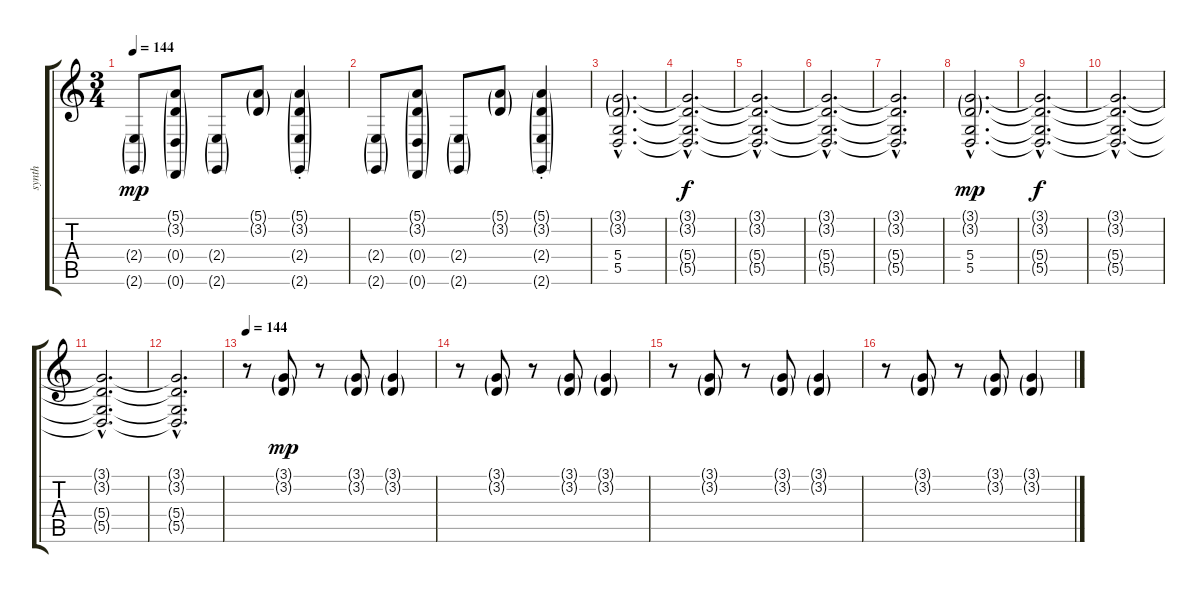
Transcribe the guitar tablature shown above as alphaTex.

\track ("synth" "synth") {instrument lead2sawtooth}
\staff {score tabs}
\tuning (E4 B3 G3 D3 A2 D2) {hide}
\ts (3 4)
\tempo 144
\clef g2
\ks c
(2.4{g} 2.6{g}).8{dy mp} (5.1{g} 3.2{g} 0.4{g} 0.6{g}).8 (2.4{g} 2.6{g}).8 (5.1{g} 3.2{g}).8 (5.1{g} 3.2{g} 2.4{g st} 2.6{g st}).4 |
(2.4{g} 2.6{g}).8 (5.1{g} 3.2{g} 0.4{g} 0.6{g}).8 (2.4{g} 2.6{g}).8 (5.1{g} 3.2{g}).8 (5.1{g} 3.2{g} 2.4{g st} 2.6{g st}).4 |
(3.1{g hac} 3.2{g hac} 5.4{hac} 5.5{hac}).2{d instrument pad3polysynth} |
(3.1{hac t} 3.2{hac t} 5.4{hac t} 5.5{hac t}).2{d dy f} |
(3.1{hac t} 3.2{hac t} 5.4{hac t} 5.5{hac t}).2{d} |
(3.1{hac t} 3.2{hac t} 5.4{hac t} 5.5{hac t}).2{d} |
(3.1{hac t} 3.2{hac t} 5.4{hac t} 5.5{hac t}).2{d} |
(3.1{g hac} 3.2{g hac} 5.4{hac} 5.5{hac}).2{d dy mp} |
(3.1{hac t} 3.2{hac t} 5.4{hac t} 5.5{hac t}).2{d dy f} |
(3.1{hac t} 3.2{hac t} 5.4{hac t} 5.5{hac t}).2{d} |
(3.1{hac t} 3.2{hac t} 5.4{hac t} 5.5{hac t}).2{d} |
(3.1{hac t} 3.2{hac t} 5.4{hac t} 5.5{hac t}).2{d} |
\tempo 144
r.8{volume 9 instrument lead2sawtooth} (3.1{g} 3.2{g}).8{dy mp} r.8 (3.1{g} 3.2{g}).8 (3.1{g} 3.2{g}).4 |
r.8 (3.1{g} 3.2{g}).8 r.8 (3.1{g} 3.2{g}).8 (3.1{g} 3.2{g}).4 |
r.8 (3.1{g} 3.2{g}).8 r.8 (3.1{g} 3.2{g}).8 (3.1{g} 3.2{g}).4 |
r.8 (3.1{g} 3.2{g}).8 r.8 (3.1{g} 3.2{g}).8 (3.1{g} 3.2{g}).4
